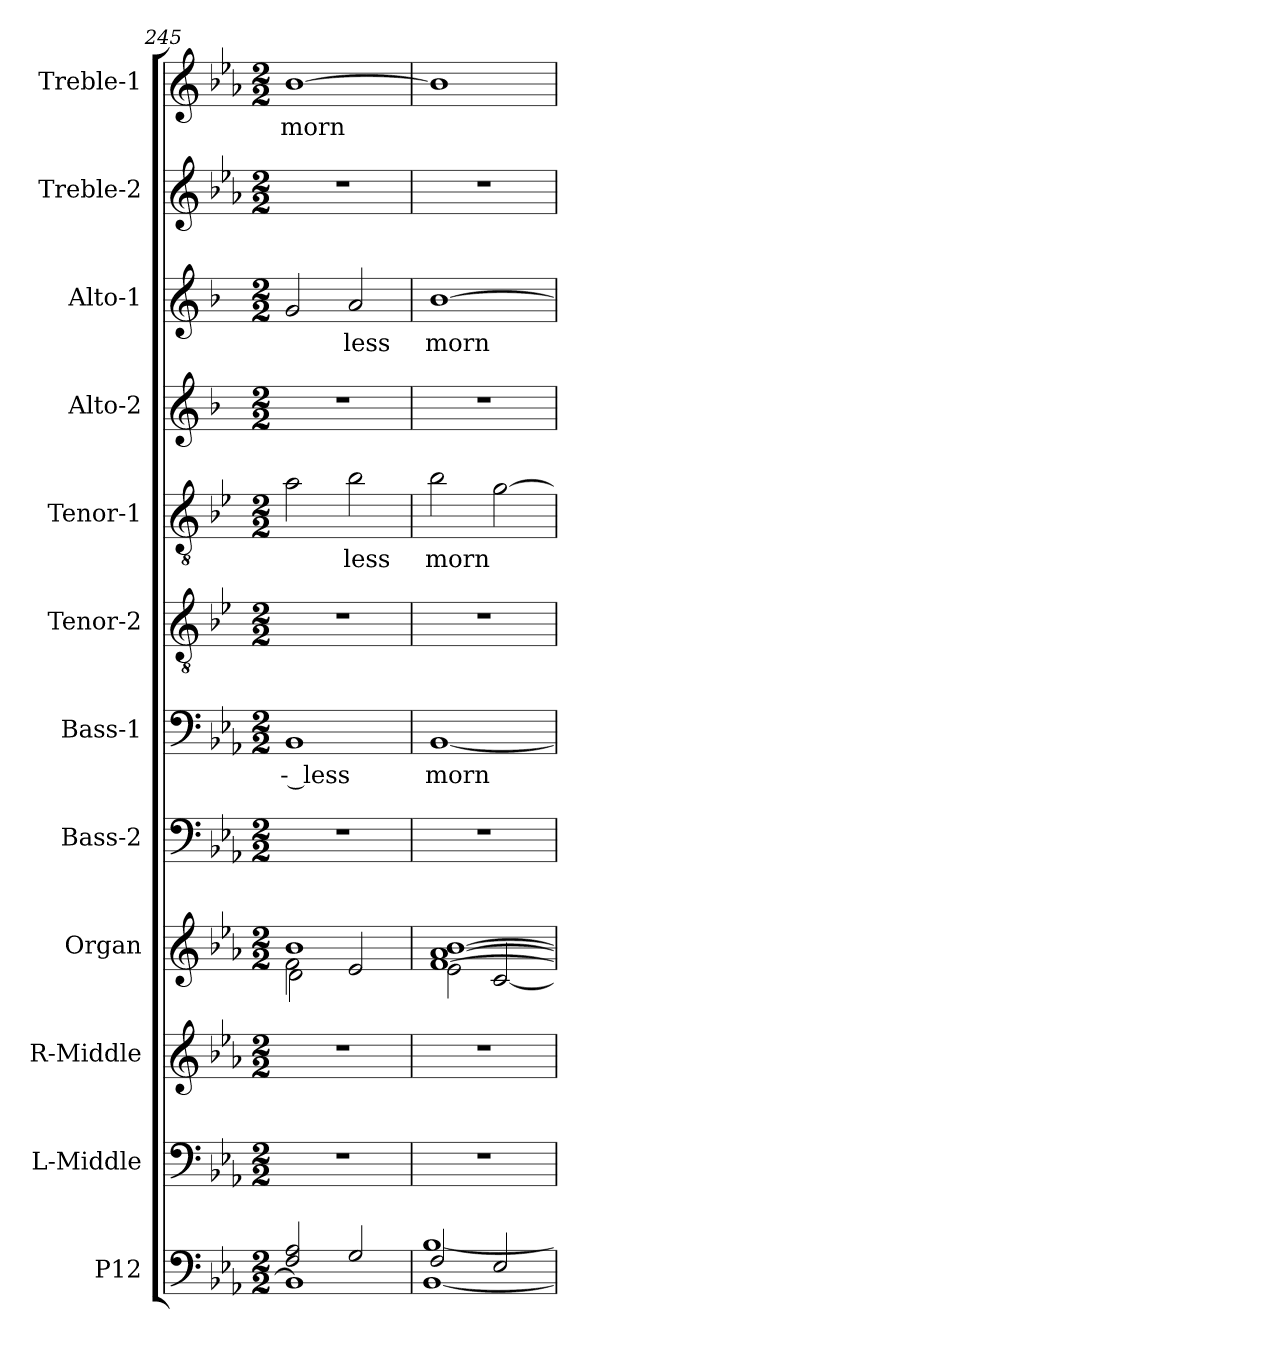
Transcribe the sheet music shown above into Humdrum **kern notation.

**kern	**kern	**kern	**kern	**kern	**kern	**text	**kern	**kern	**text	**kern	**kern	**text	**kern	**kern	**text
*part12	*part11	*part10	*part9	*part8	*part7	*part7	*part6	*part5	*part5	*part4	*part3	*part3	*part2	*part1	*part1
*staff12	*staff11	*staff10	*staff9	*staff8	*staff7	*staff7	*staff6	*staff5	*staff5	*staff4	*staff3	*staff3	*staff2	*staff1	*staff1
*I"P12	*I"L-Middle	*I"R-Middle	*I"Organ	*I"Bass-2	*I"Bass-1	*	*I"Tenor-2	*I"Tenor-1	*	*I"Alto-2	*I"Alto-1	*	*I"Treble-2	*I"Treble-1	*
*	*I'L-M	*	*	*I'B2:	*I'B:	*	*I'T2:	*I'T:	*	*I'A2:	*I'A:	*	*	*	*
*clefF4	*clefF4	*clefG2	*clefG2	*clefF4	*clefF4	*	*clefGv2	*clefGv2	*	*clefG2	*clefG2	*	*clefG2	*clefG2	*
*	*	*	*	*	*	*	*ITrd4c7	*ITrd4c7	*	*ITrd1c2	*ITrd1c2	*	*ITrd-7c-12	*ITrd-7c-12	*
*k[b-e-a-]	*k[b-e-a-]	*k[b-e-a-]	*k[b-e-a-]	*k[b-e-a-]	*k[b-e-a-]	*	*k[b-e-a-]	*k[b-e-a-]	*	*k[b-e-a-]	*k[b-e-a-]	*	*k[b-e-a-]	*k[b-e-a-]	*
*E-:	*E-:	*E-:	*E-:	*E-:	*E-:	*	*E-:	*E-:	*	*E-:	*E-:	*	*E-:	*E-:	*
*M2/2	*M2/2	*M2/2	*M2/2	*M2/2	*M2/2	*	*M2/2	*M2/2	*	*M2/2	*M2/2	*	*M2/2	*M2/2	*
=245	=245	=245	=245	=245	=245	=245	=245	=245	=245	=245	=245	=245	=245	=245	=245
*^	*	*	*^	*	*	*	*	*	*	*	*	*	*	*	*
*	*	*	*	*	*^	*	*	*	*	*	*	*	*	*	*	*	*
!	!	!	!	!	!	!	!	!	!LO:LY:b:color=#000000	!	!	!	!	!	!	!	!	!
!	!	!	!	!	!	!	!	!	!	!	!	!LO:LY:b:color=#000000	!	!	!	!	!	!
!	!	!	!	!	!	!	!	!	!	!	!	!	!	!	!LO:LY:b:color=#000000	!	!	!
!	!	!	!	!	!	!	!	!	!	!	!	!	!	!	!	!	!	!LO:LY:b:color=#000000
2Fi/ 2A-i	1BB-i]	1r	1r	1b-i	2fi\	2di\	1r	1BB-i	-- less	1r	2di\	-	1r	2fi/	-	1r	[1bb-i	morn
!	!	!	!	!	!	!	!	!	!	!	!	!LO:LY:b:color=#000000	!	!	!	!	!	!
!	!	!	!	!	!	!	!	!	!	!	!	!	!	!	!LO:LY:b:color=#000000	!	!	!
2Gi/	.	.	.	.	2e-i/	2ryy	.	.	.	.	2e-i\	less	.	2gi/	less	.	.	.
*	*	*	*	*	*v	*v	*	*	*	*	*	*	*	*	*	*	*	*
=246	=246	=246	=246	=246	=246	=246	=246	=246	=246	=246	=246	=246	=246	=246	=246	=246	=246
*	*	*	*	*	*^	*	*	*	*	*	*	*	*	*	*	*	*
!	!	!	!	!	!	!	!	!	!LO:LY:b:color=#000000	!	!	!	!	!	!	!	!	!
*	*	*	*	*	*v	*v	*	*	*	*	*	*	*	*	*	*	*	*
*	*	*	*	*	*^	*	*	*	*	*	*	*	*	*	*	*	*
!	!	!	!	!	!	!	!	!	!	!	!	!LO:LY:b:color=#000000	!	!	!	!	!	!
*	*	*	*	*	*v	*v	*	*	*	*	*	*	*	*	*	*	*	*
*	*	*	*	*	*^	*	*	*	*	*	*	*	*	*	*	*	*
!	!	!	!	!	!	!	!	!	!	!	!	!	!	!	!LO:LY:b:color=#000000	!	!	!
*	*	*	*	*	*v	*v	*	*	*	*	*	*	*	*	*	*	*	*
2Fi/	[1BB-i [1B-i	1r	1r	[1fi [1a-i [1b-i	2e-i\	1r	[1BB-i	morn	1r	2e-i\	morn	1r	[1a-i	morn	1r	1bb-i]	.
2E-i/	.	.	.	.	[2ci/	.	.	.	.	[2ci\	.	.	.	.	.	.	.
*v	*v	*	*	*v	*v	*	*	*	*	*	*	*	*	*	*	*	*
=	=	=	=	=	=	=	=	=	=	=	=	=	=	=	=
*-	*-	*-	*-	*-	*-	*-	*-	*-	*-	*-	*-	*-	*-	*-	*-
